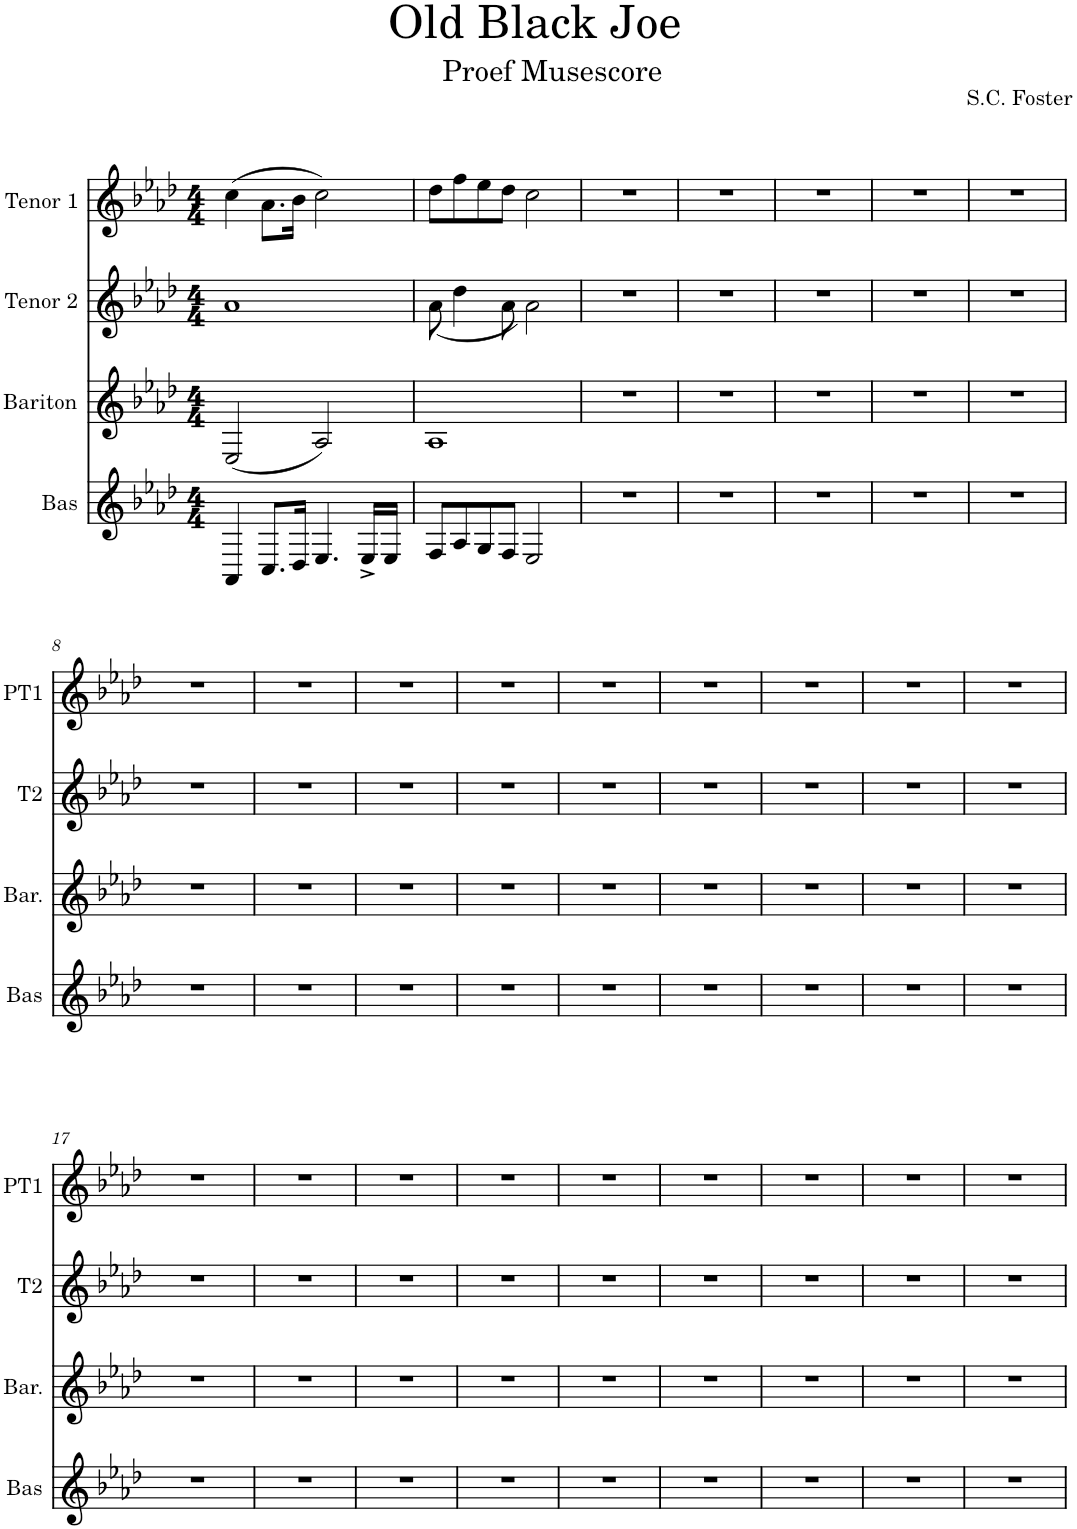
**kern	**kern	**kern	**kern
*part4	*part3	*part2	*part1
*staff4	*staff3	*staff2	*staff1
*I"Bas	*I"Bariton	*I"Tenor 2	*I"Tenor 1
*I'Bas	*I'Bar.	*I'T2	*
*clefG2	*clefG2	*clefG2	*clefG2
*k[b-e-a-d-]	*k[b-e-a-d-]	*k[b-e-a-d-]	*k[b-e-a-d-]
*M4/4	*M4/4	*M4/4	*M4/4
=1	=1	=1	=1
4AA-/	(2E-/	1a-	(>4cc\
8.C/L	.	.	8.a-\L
16D-/Jk	.	.	16b-\Jk
4.E-/	2A-/)	.	2cc\)
16E-^/LL	.	.	.
16E-/JJ	.	.	.
=2	=2	=2	=2
8F/L	1A-	(<8a-\	8dd-\L
8A-/	.	4dd-\)	8ff\
8G/	.	.	8ee-\
8F/J	.	8a-\	8dd-\J
2E-/	.	2a-\	2cc\
=3	=3	=3	=3
1r	1r	1r	1r
=4	=4	=4	=4
1r	1r	1r	1r
=5	=5	=5	=5
1r	1r	1r	1r
=6	=6	=6	=6
1r	1r	1r	1r
=7	=7	=7	=7
1r	1r	1r	1r
!!LO:LB:g=z
=8	=8	=8	=8
1r	1r	1r	1r
=9	=9	=9	=9
1r	1r	1r	1r
=10	=10	=10	=10
1r	1r	1r	1r
=11	=11	=11	=11
1r	1r	1r	1r
=12	=12	=12	=12
1r	1r	1r	1r
=13	=13	=13	=13
1r	1r	1r	1r
=14	=14	=14	=14
1r	1r	1r	1r
=15	=15	=15	=15
1r	1r	1r	1r
=16	=16	=16	=16
1r	1r	1r	1r
!!LO:LB:g=z
=17	=17	=17	=17
1r	1r	1r	1r
=18	=18	=18	=18
1r	1r	1r	1r
=19	=19	=19	=19
1r	1r	1r	1r
=20	=20	=20	=20
1r	1r	1r	1r
=21	=21	=21	=21
1r	1r	1r	1r
=22	=22	=22	=22
1r	1r	1r	1r
=23	=23	=23	=23
1r	1r	1r	1r
=24	=24	=24	=24
1r	1r	1r	1r
=25	=25	=25	=25
1r	1r	1r	1r
=	=	=	=
*-	*-	*-	*-
